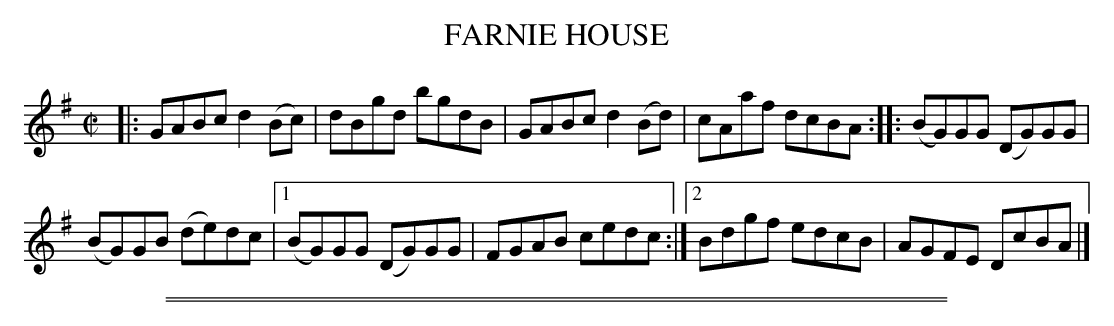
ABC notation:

X:1
T: FARNIE HOUSE
M: C|
L: 1/8
K: G
|:\
GABc d2(Bc) | dBgd bgdB |\
GABc d2(Bd) | cAaf dcBA ::\
(BG)GG (DG)GG |
(BG)GB (de)dc |\
[1 (BG)GG (DG)GG | FGAB cedc :|\
[2 Bdgf edcB | AGFE DcBA |]
